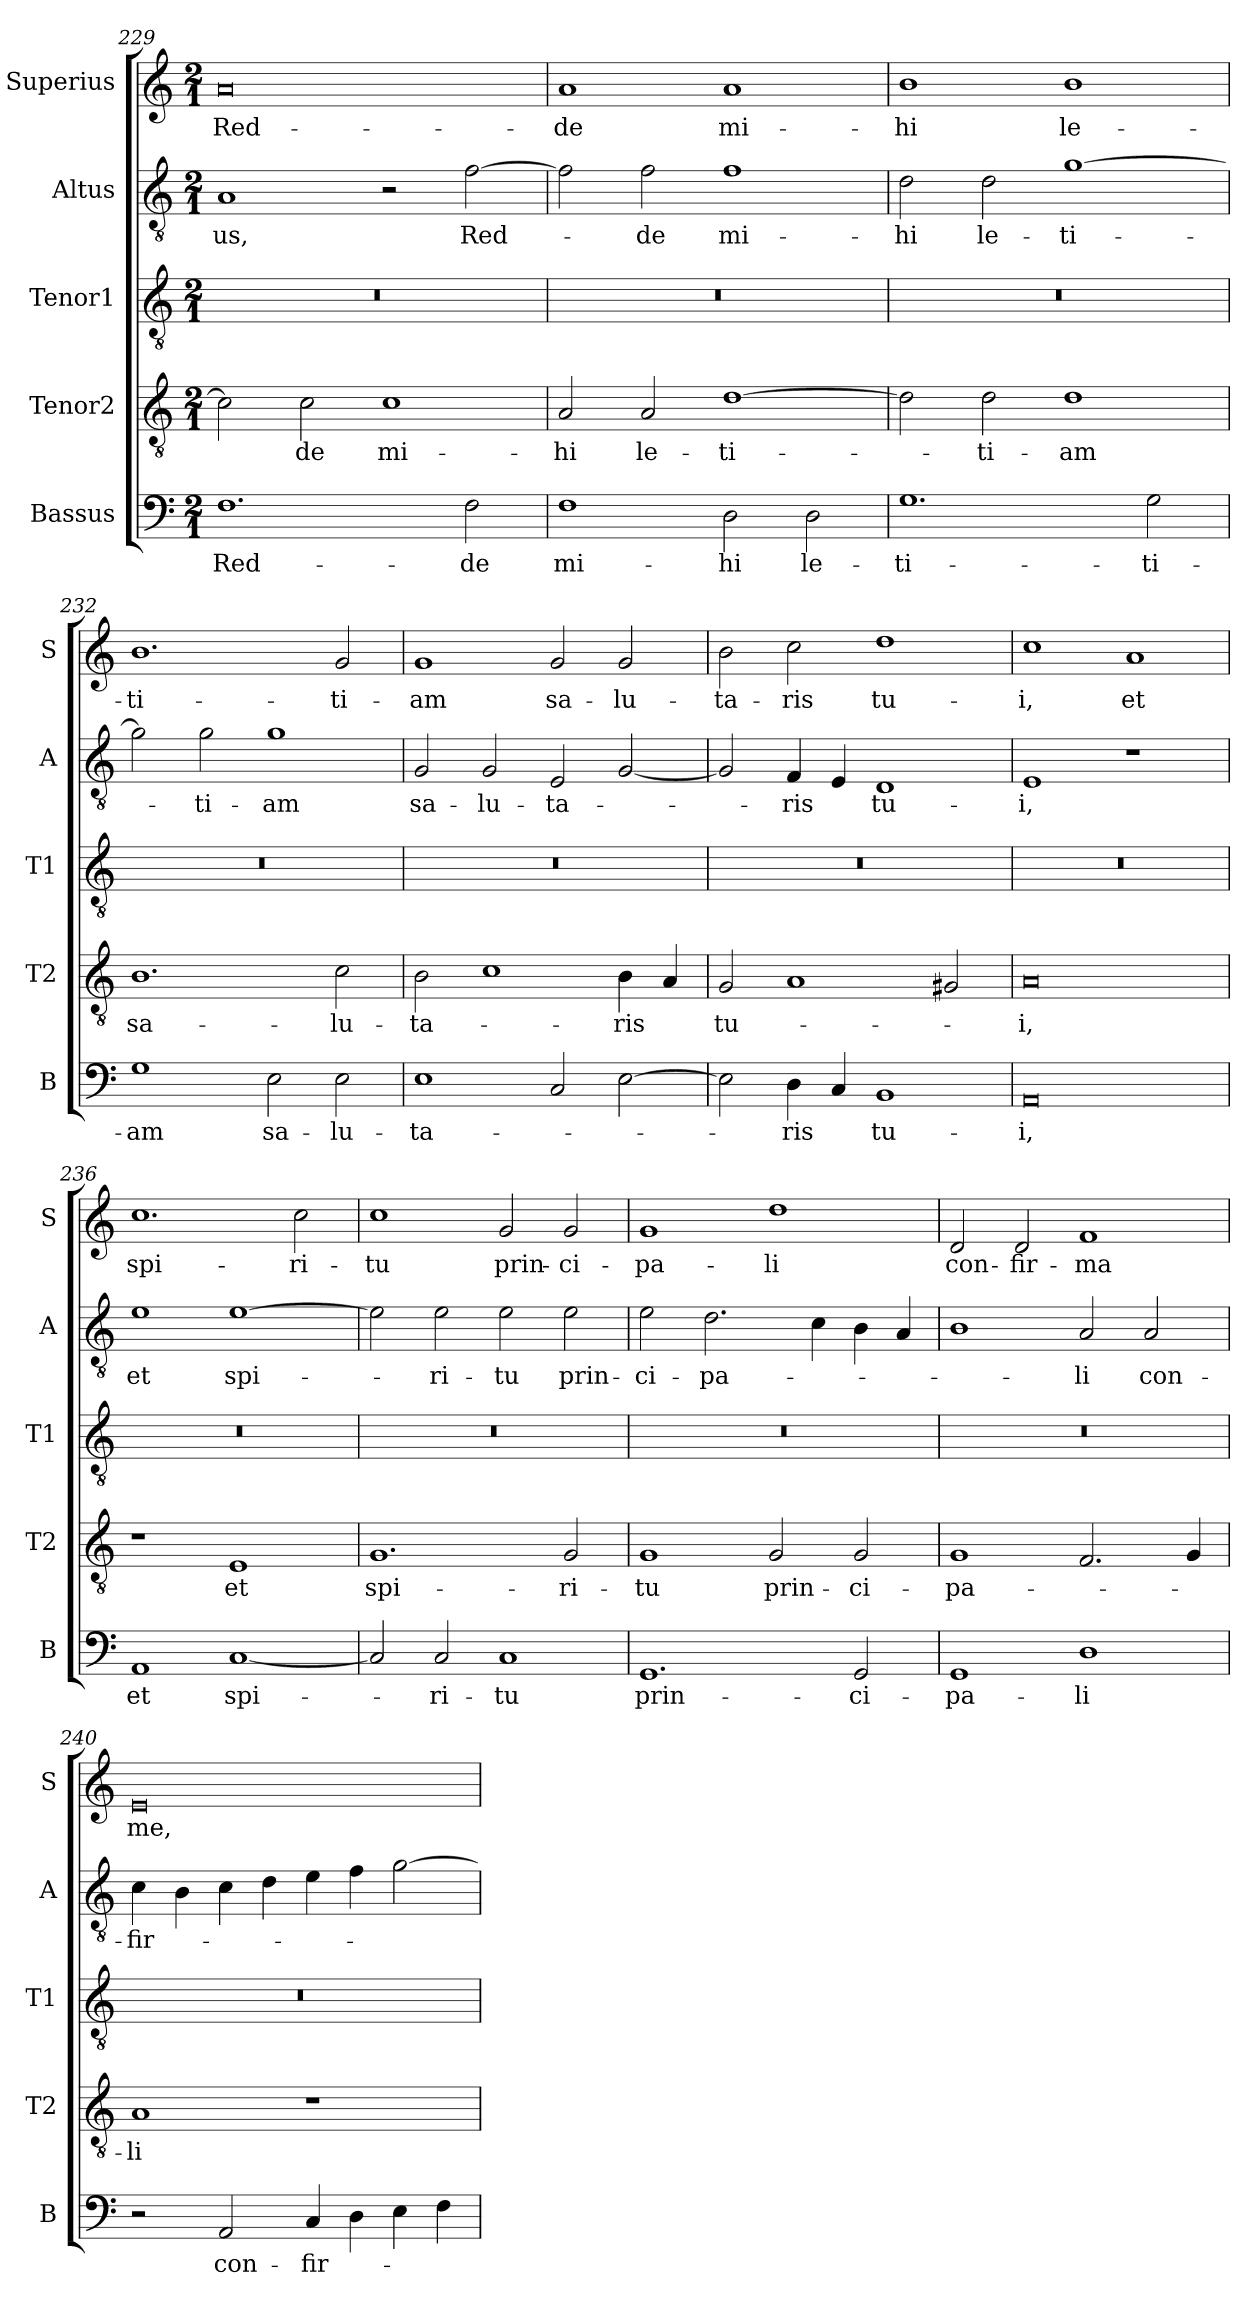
**kern	**text	**kern	**text	**kern	**kern	**text	**kern	**text
*part5	*part5	*part4	*part4	*part3	*part2	*part2	*part1	*part1
*staff5	*staff5	*staff4	*staff4	*staff3	*staff2	*staff2	*staff1	*staff1
*I"Bassus	*	*I"Tenor2	*	*I"Tenor1	*I"Altus	*	*I"Superius	*
*I'B	*	*I'T2	*	*I'T1	*I'A	*	*I'S	*
*clefF4	*	*clefGv2	*	*clefGv2	*clefGv2	*	*clefG2	*
*k[]	*	*k[]	*	*k[]	*k[]	*	*k[]	*
*M2/1	*	*M2/1	*	*M2/1	*M2/1	*	*M2/1	*
=229	=229	=229	=229	=229	=229	=229	=229	=229
1.F	Red-	2c]	.	0r	1A	-us,	0a	Red-
.	.	2c	-de	.	.	.	.	.
.	.	1c	mi-	.	2r	.	.	.
2F	-de	.	.	.	[2f	Red-	.	.
=230	=230	=230	=230	=230	=230	=230	=230	=230
1F	mi-	2A	-hi	0r	2f]	.	1a	-de
.	.	2A	le-	.	2f	-de	.	.
2D	-hi	[1d	-ti-	.	1f	mi-	1a	mi-
2D	le-	.	.	.	.	.	.	.
=231	=231	=231	=231	=231	=231	=231	=231	=231
1.G	-ti-	2d]	.	0r	2d	-hi	1b	-hi
.	.	2d	-ti-	.	2d	le-	.	.
.	.	1d	-am	.	[1g	-ti-	1b	le-
2G	-ti-	.	.	.	.	.	.	.
=232	=232	=232	=232	=232	=232	=232	=232	=232
1G	-am	1.B	sa-	0r	2g]	.	1.b	-ti-
.	.	.	.	.	2g	-ti-	.	.
2E	sa-	.	.	.	1g	-am	.	.
2E	-lu-	2c	-lu-	.	.	.	2g	-ti-
=233	=233	=233	=233	=233	=233	=233	=233	=233
1E	-ta-	2B	-ta-	0r	2G	sa-	1g	-am
.	.	1c	.	.	2G	-lu-	.	.
2C	.	.	.	.	2E	-ta-	2g	sa-
[2E	.	4B	-ris	.	[2G	.	2g	-lu-
.	.	4A	.	.	.	.	.	.
=234	=234	=234	=234	=234	=234	=234	=234	=234
2E]	.	2G	tu-	0r	2G]	.	2b	-ta-
4D	-ris	1A	.	.	4F	-ris	2cc	-ris
4C	.	.	.	.	4E	.	.	.
1BB	tu-	.	.	.	1D	tu-	1dd	tu-
.	.	2G#X	.	.	.	.	.	.
=235	=235	=235	=235	=235	=235	=235	=235	=235
0AA	-i,	0A	-i,	0r	1E	-i,	1cc	-i,
.	.	.	.	.	1r	.	1a	et
=236	=236	=236	=236	=236	=236	=236	=236	=236
1AA	et	1r	.	0r	1e	et	1.cc	spi-
[1C	spi-	1E	et	.	[1e	spi-	.	.
.	.	.	.	.	.	.	2cc	-ri-
=237	=237	=237	=237	=237	=237	=237	=237	=237
2C]	.	1.G	spi-	0r	2e]	.	1cc	-tu
2C	-ri-	.	.	.	2e	-ri-	.	.
1C	-tu	.	.	.	2e	-tu	2g	prin-
.	.	2G	-ri-	.	2e	prin-	2g	-ci-
=238	=238	=238	=238	=238	=238	=238	=238	=238
1.GG	prin-	1G	-tu	0r	2e	-ci-	1g	-pa-
.	.	.	.	.	2.d	-pa-	.	.
.	.	2G	prin-	.	.	.	1dd	-li
.	.	.	.	.	4c	.	.	.
2GG	-ci-	2G	-ci-	.	4B	.	.	.
.	.	.	.	.	4A	.	.	.
=239	=239	=239	=239	=239	=239	=239	=239	=239
1GG	-pa-	1G	-pa-	0r	1B	.	2d	con-
.	.	.	.	.	.	.	2d	-fir-
1D	-li	2.F	.	.	2A	-li	1f	-ma
.	.	.	.	.	2A	con-	.	.
.	.	4G	.	.	.	.	.	.
=240	=240	=240	=240	=240	=240	=240	=240	=240
2r	.	1A	-li	0r	4c	-fir-	0e	me,
.	.	.	.	.	4B	.	.	.
2AA	con-	.	.	.	4c	.	.	.
.	.	.	.	.	4d	.	.	.
4C	-fir-	1r	.	.	4e	.	.	.
4D	.	.	.	.	4f	.	.	.
4E	.	.	.	.	[2g	.	.	.
4F	.	.	.	.	.	.	.	.
=	=	=	=	=	=	=	=	=
*-	*-	*-	*-	*-	*-	*-	*-	*-
